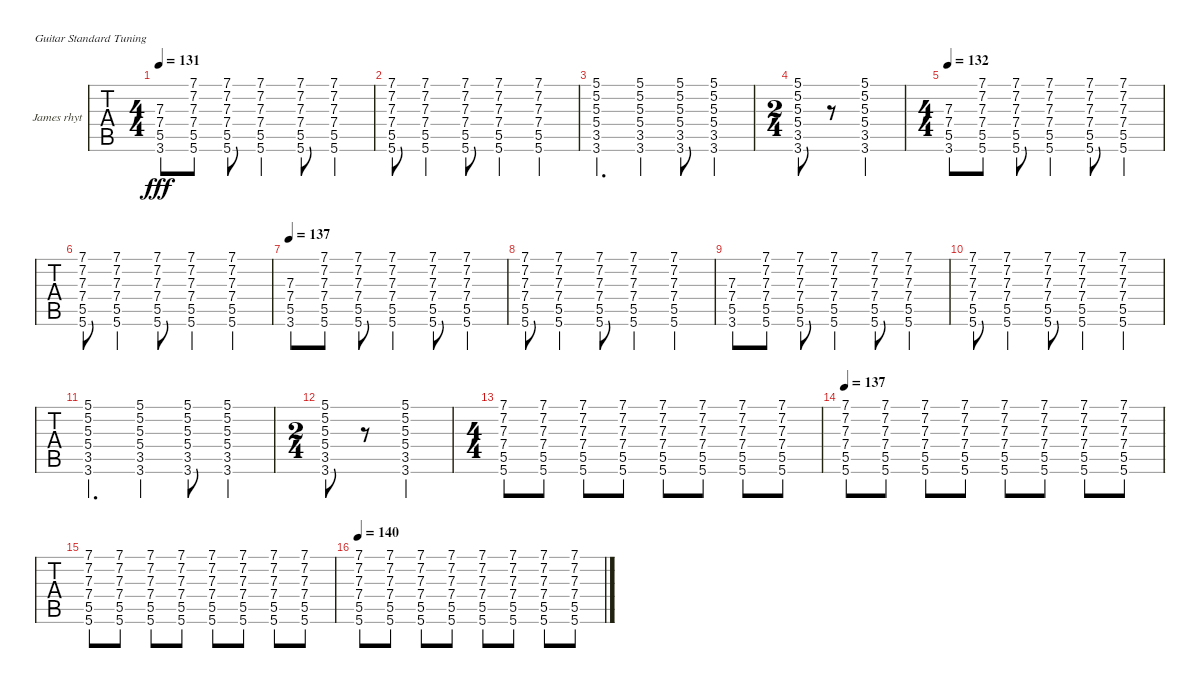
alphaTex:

\defaultSystemsLayout 4
\bracketExtendMode groupsimilarinstruments
\firstSystemTrackNameOrientation horizontal
\otherSystemsTrackNameOrientation horizontal
\track ("James rhythm" "James rhyt") {instrument electricguitarclean}
\staff {tabs}
\tuning (E4 B3 G3 D3 A2 E2)
\ts (4 4)
\tempo 131
\clef g2
\ks c
(7.4 5.5 3.6 7.3).8{dy fff} (7.4 5.5 5.6 7.3 7.1 7.2).8 (7.4 5.5 5.6 7.3 7.2 7.1).8 (7.4 5.5 5.6 7.3 7.1 7.2).4 (7.4 5.5 5.6 7.3 7.2 7.1).8 (7.4 5.5 5.6 7.3 7.1 7.2).4 |
(7.4 5.5 5.6 7.3 7.2 7.1).8 (7.4 5.5 5.6 7.3 7.1 7.2).4 (7.4 5.5 5.6 7.3 7.2 7.1).8 (7.4 5.5 5.6 7.3 7.1 7.2).4 (7.4 5.5 5.6 7.3 7.2 7.1).4 |
(5.4 3.5 3.6 5.3 5.2 5.1).4{d} (5.4 3.5 3.6 5.3 5.2 5.1).4 (5.4 3.5 3.6 5.3 5.2 5.1).8 (5.4 3.5 3.6 5.3 5.2 5.1).4 |
\ts (2 4)
(5.4 3.5 3.6 5.3 5.1 5.2).8 r.8 (5.4 3.5 3.6 5.3 5.2 5.1).4 |
\ts (4 4)
\tempo 132
(7.4 5.5 3.6 7.3).8 (7.4 5.5 5.6 7.3 7.2 7.1).8 (7.4 5.5 5.6 7.3 7.1 7.2).8 (7.4 5.5 5.6 7.3 7.1 7.2).4 (7.4 5.5 5.6 7.3 7.1 7.2).8 (7.4 5.5 5.6 7.3 7.1 7.2).4 |
(7.4 5.5 5.6 7.3 7.2 7.1).8 (7.4 5.5 5.6 7.3 7.1 7.2).4 (7.4 5.5 5.6 7.3 7.2 7.1).8 (7.4 5.5 5.6 7.3 7.1 7.2).4 (7.4 5.5 5.6 7.3 7.2 7.1).4 |
\tempo 137
(7.4 5.5 3.6 7.3).8 (7.4 5.5 5.6 7.3 7.2 7.1).8 (7.4 5.5 5.6 7.3 7.2 7.1).8 (7.4 5.5 5.6 7.3 7.1 7.2).4 (7.4 5.5 5.6 7.3 7.2 7.1).8 (7.4 5.5 5.6 7.3 7.1 7.2).4 |
(7.4 5.5 5.6 7.3 7.2 7.1).8 (7.4 5.5 5.6 7.3 7.1 7.2).4 (7.4 5.5 5.6 7.3 7.1 7.2).8 (7.4 5.5 5.6 7.3 7.1 7.2).4 (7.4 5.5 5.6 7.3 7.1 7.2).4 |
(7.4 5.5 3.6 7.3).8 (7.4 5.5 5.6 7.3 7.2 7.1).8 (7.4 5.5 5.6 7.3 7.2 7.1).8 (7.4 5.5 5.6 7.3 7.2 7.1).4 (7.4 5.5 5.6 7.3 7.2 7.1).8 (7.4 5.5 5.6 7.3 7.2 7.1).4 |
(7.4 5.5 5.6 7.3 7.1 7.2).8 (7.4 5.5 5.6 7.3 7.1 7.2).4 (7.4 5.5 5.6 7.3 7.1 7.2).8 (7.4 5.5 5.6 7.3 7.1 7.2).4 (7.4 5.5 5.6 7.3 7.1 7.2).4 |
(5.4 3.5 3.6 5.3 5.2 5.1).4{d} (5.4 3.5 3.6 5.3 5.1 5.2).4 (5.4 3.5 3.6 5.3 5.1 5.2).8 (5.4 3.5 3.6 5.3 5.1 5.2).4 |
\ts (2 4)
(5.4 3.5 3.6 5.3 5.2 5.1).8 r.8 (5.4 3.5 3.6 5.3 5.2 5.1).4 |
\ts (4 4)
(7.4 5.5 5.6 7.3 7.2 7.1).8 (7.4 5.5 5.6 7.3 7.1 7.2).8 (7.4 5.5 5.6 7.3 7.1 7.2).8 (7.4 5.5 5.6 7.3 7.1 7.2).8 (7.4 5.5 5.6 7.3 7.1 7.2).8 (7.4 5.5 5.6 7.3 7.1 7.2).8 (7.4 5.5 5.6 7.3 7.1 7.2).8 (7.4 5.5 5.6 7.3 7.1 7.2).8 |
\tempo 137
(7.4 5.5 5.6 7.3 7.2 7.1).8 (7.4 5.5 5.6 7.3 7.2 7.1).8 (7.4 5.5 5.6 7.3 7.2 7.1).8 (7.4 5.5 5.6 7.3 7.2 7.1).8 (7.4 5.5 5.6 7.3 7.2 7.1).8 (7.4 5.5 5.6 7.3 7.2 7.1).8 (7.4 5.5 5.6 7.3 7.2 7.1).8 (7.4 5.5 5.6 7.3 7.2 7.1).8 |
(7.4 5.5 5.6 7.3 7.1 7.2).8 (7.4 5.5 5.6 7.3 7.1 7.2).8 (7.4 5.5 5.6 7.3 7.1 7.2).8 (7.4 5.5 5.6 7.3 7.1 7.2).8 (7.4 5.5 5.6 7.3 7.1 7.2).8 (7.4 5.5 5.6 7.3 7.1 7.2).8 (7.4 5.5 5.6 7.3 7.1 7.2).8 (7.4 5.5 5.6 7.3 7.1 7.2).8 |
\tempo 140
(7.4 5.5 5.6 7.3 7.2 7.1).8 (7.4 5.5 5.6 7.3 7.2 7.1).8 (7.4 5.5 5.6 7.3 7.2 7.1).8 (7.4 5.5 5.6 7.3 7.2 7.1).8 (7.4 5.5 5.6 7.3 7.2 7.1).8 (7.4 5.5 5.6 7.3 7.2 7.1).8 (7.4 5.5 5.6 7.3 7.2 7.1).8 (7.4 5.5 5.6 7.3 7.2 7.1).8
